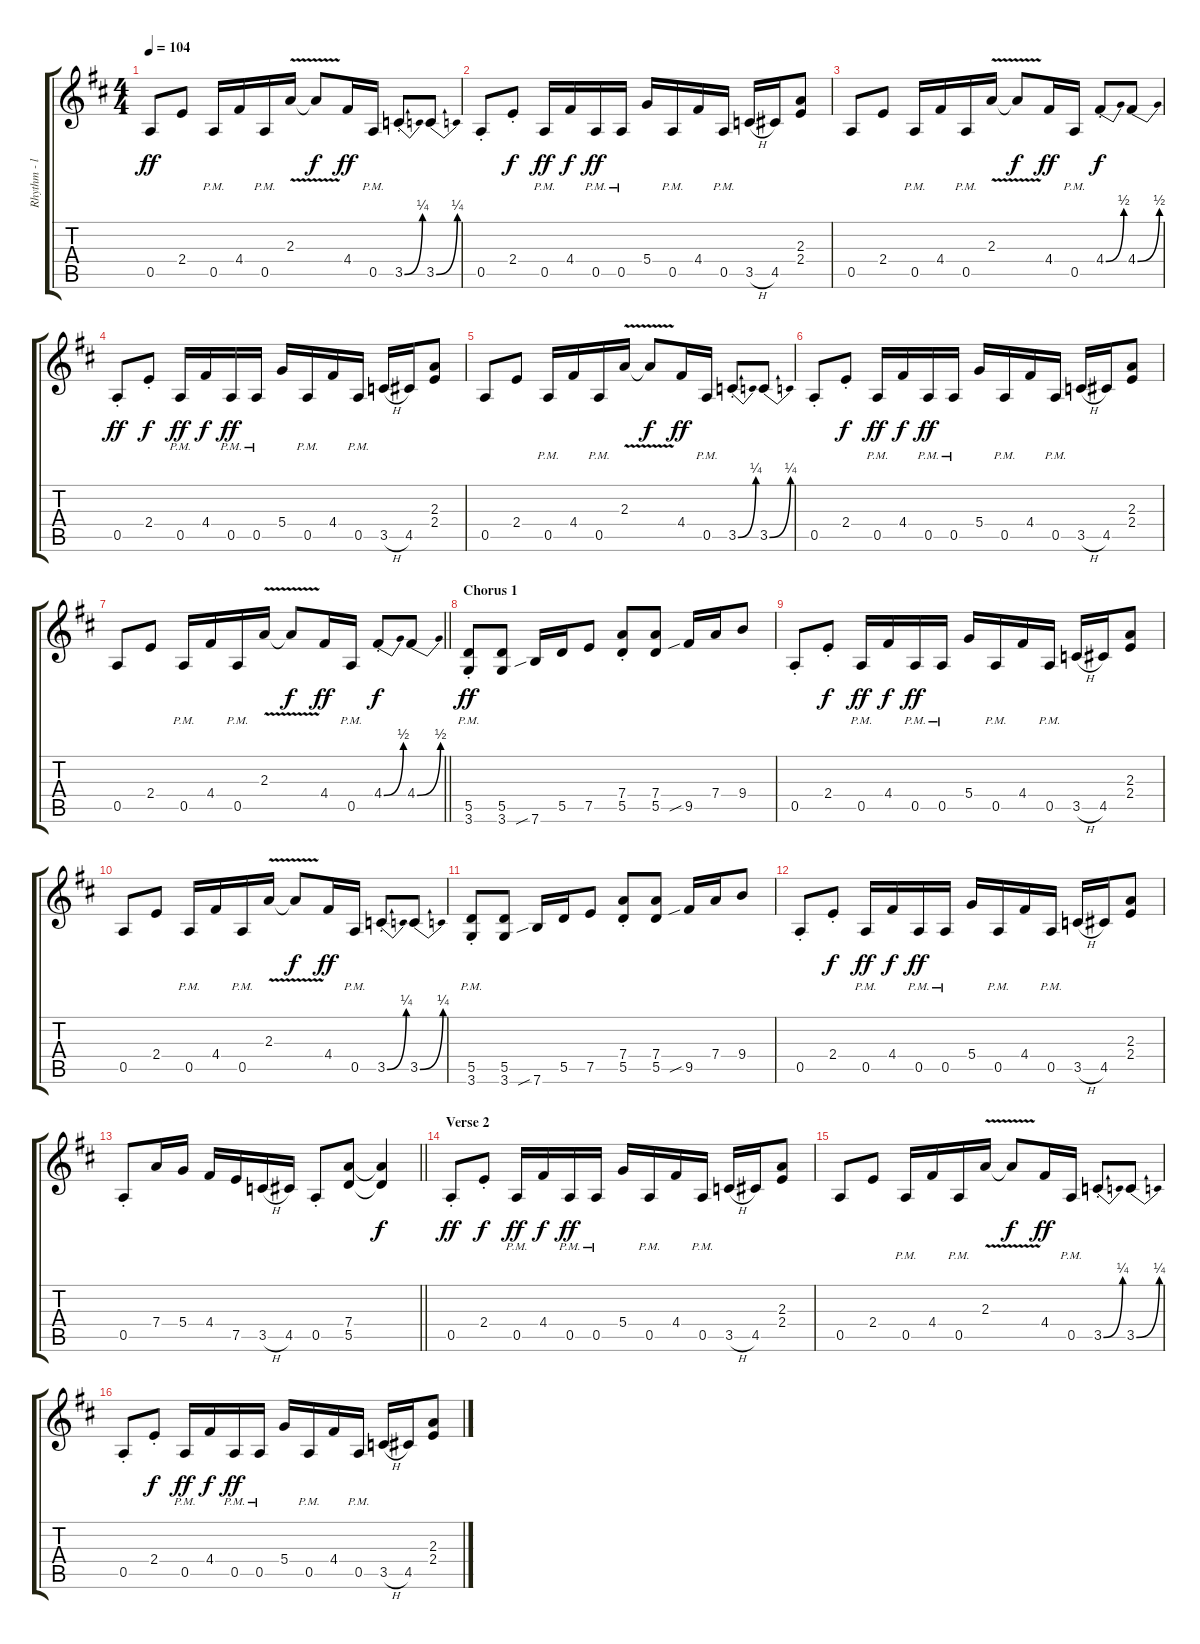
\track ("Rhythm - left" "Rhythm - l") {instrument electricguitarclean}
\staff {score tabs}
\tuning (E4 B3 G3 D3 A2 E2) {hide}
\ts (4 4)
\tempo 104
\clef g2
\ks bminor
0.5.8{dy ff} 2.4.8 0.5{pm}.16 4.4.16 0.5{pm}.16 2.3{v}.16 2.3{t}.8{dy f} 4.4.16{dy ff} 0.5{pm}.16 3.5{be (bend 0 0 60 1) st}.8 3.5{be (bend 0 0 60 1)}.8 |
0.5{st}.8 2.4{st}.8{dy f} 0.5{pm}.16{dy ff} 4.4.16{dy f} 0.5{pm}.16{dy ff} 0.5{pm}.16 5.4.16 0.5{pm}.16 4.4.16 0.5{pm}.16 3.5{h}.16 4.5.16 (2.3 2.4).8 |
0.5.8 2.4.8 0.5{pm}.16 4.4.16 0.5{pm}.16 2.3{v}.16 2.3{t}.8{dy f} 4.4.16{dy ff} 0.5{pm}.16 4.4{be (bend 0 0 60 2) st}.8{dy f} 4.4{be (bend 0 0 60 2)}.8 |
0.5{st}.8{dy ff} 2.4{st}.8{dy f} 0.5{pm}.16{dy ff} 4.4.16{dy f} 0.5{pm}.16{dy ff} 0.5{pm}.16 5.4.16 0.5{pm}.16 4.4.16 0.5{pm}.16 3.5{h}.16 4.5.16 (2.3 2.4).8 |
0.5.8 2.4.8 0.5{pm}.16 4.4.16 0.5{pm}.16 2.3{v}.16 2.3{t}.8{dy f} 4.4.16{dy ff} 0.5{pm}.16 3.5{be (bend 0 0 60 1) st}.8 3.5{be (bend 0 0 60 1)}.8 |
0.5{st}.8 2.4{st}.8{dy f} 0.5{pm}.16{dy ff} 4.4.16{dy f} 0.5{pm}.16{dy ff} 0.5{pm}.16 5.4.16 0.5{pm}.16 4.4.16 0.5{pm}.16 3.5{h}.16 4.5.16 (2.3 2.4).8 |
\barLineRight lightlight
0.5.8 2.4.8 0.5{pm}.16 4.4.16 0.5{pm}.16 2.3{v}.16 2.3{t}.8{dy f} 4.4.16{dy ff} 0.5{pm}.16 4.4{be (bend 0 0 60 2) st}.8{dy f} 4.4{be (bend 0 0 60 2)}.8 |
\section ("" "Chorus 1")
(5.5{pm st} 3.6{st}).8{dy ff} (5.5 3.6).8 7.6{sib}.16 5.5.16 7.5.8 (7.4{st} 5.5{st}).8 (7.4 5.5).8 9.5{sib}.16 7.4.16 9.4.8 |
0.5{st}.8 2.4{st}.8{dy f} 0.5{pm}.16{dy ff} 4.4.16{dy f} 0.5{pm}.16{dy ff} 0.5{pm}.16 5.4.16 0.5{pm}.16 4.4.16 0.5{pm}.16 3.5{h}.16 4.5.16 (2.3 2.4).8 |
0.5.8 2.4.8 0.5{pm}.16 4.4.16 0.5{pm}.16 2.3{v}.16 2.3{t}.8{dy f} 4.4.16{dy ff} 0.5{pm}.16 3.5{be (bend 0 0 60 1) st}.8 3.5{be (bend 0 0 60 1)}.8 |
(5.5{pm st} 3.6{st}).8 (5.5 3.6).8 7.6{sib}.16 5.5.16 7.5.8 (7.4{st} 5.5{st}).8 (7.4 5.5).8 9.5{sib}.16 7.4.16 9.4.8 |
0.5{st}.8 2.4{st}.8{dy f} 0.5{pm}.16{dy ff} 4.4.16{dy f} 0.5{pm}.16{dy ff} 0.5{pm}.16 5.4.16 0.5{pm}.16 4.4.16 0.5{pm}.16 3.5{h}.16 4.5.16 (2.3 2.4).8 |
\barLineRight lightlight
0.5{st}.8 7.4.16 5.4.16 4.4.16 7.5.16 3.5{h}.16 4.5.16 0.5{st}.8 (7.4 5.5).8 (7.4{t} 5.5{t}).4{dy f} |
\section ("" "Verse 2")
0.5{st}.8{dy ff} 2.4{st}.8{dy f} 0.5{pm}.16{dy ff} 4.4.16{dy f} 0.5{pm}.16{dy ff} 0.5{pm}.16 5.4.16 0.5{pm}.16 4.4.16 0.5{pm}.16 3.5{h}.16 4.5.16 (2.3 2.4).8 |
0.5.8 2.4.8 0.5{pm}.16 4.4.16 0.5{pm}.16 2.3{v}.16 2.3{t}.8{dy f} 4.4.16{dy ff} 0.5{pm}.16 3.5{be (bend 0 0 60 1) st}.8 3.5{be (bend 0 0 60 1)}.8 |
0.5{st}.8 2.4{st}.8{dy f} 0.5{pm}.16{dy ff} 4.4.16{dy f} 0.5{pm}.16{dy ff} 0.5{pm}.16 5.4.16 0.5{pm}.16 4.4.16 0.5{pm}.16 3.5{h}.16 4.5.16 (2.3 2.4).8
